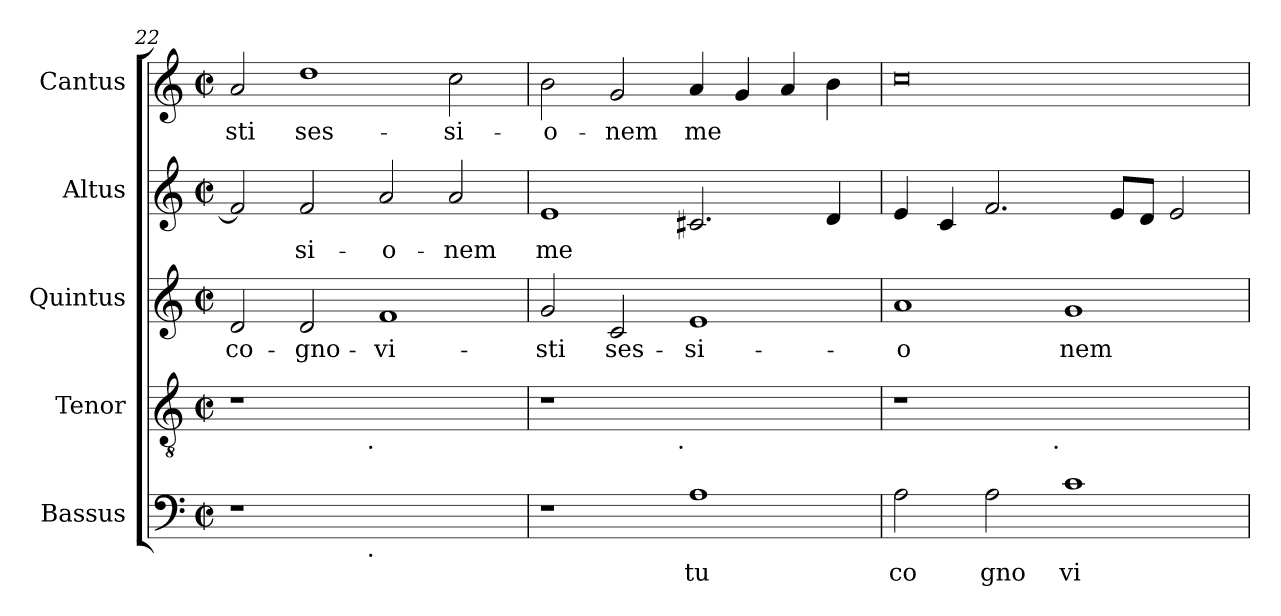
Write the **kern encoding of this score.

**kern	**text	**kern	**kern	**text	**kern	**text	**kern	**text
*part5	*part5	*part4	*part3	*part3	*part2	*part2	*part1	*part1
*staff5	*staff5	*staff4	*staff3	*staff3	*staff2	*staff2	*staff1	*staff1
*I"Bassus	*	*I"Tenor	*I"Quintus	*	*I"Altus	*	*I"Cantus	*
*clefF4	*	*clefGv2	*clefG2	*	*clefG2	*	*clefG2	*
*k[]	*	*k[]	*k[]	*	*k[]	*	*k[]	*
*C:	*	*C:	*C:	*	*C:	*	*C:	*
*M2/2	*	*M2/2	*M2/2	*	*M2/2	*	*M2/2	*
*met(c|)	*	*met(c|)	*met(c|)	*	*met(c|)	*	*met(c|)	*
=22	=22	=22	=22	=22	=22	=22	=22	=22
!	!	!	!	!LO:LY:b:cj	!	!LO:LY:b:cj	!	!LO:LY:b:cj
*^	*	*^	*	*	*	*	*	*
1r	2ryy	.	1r	2ryy	2d/	co-	2f/]	--	2a/	-sti
!	!	!	!	!	!	!LO:LY:b:cj	!	!LO:LY:b:cj	!	!LO:LY:b:cj
.	4...ryy	.	.	4...ryy	2d/	-gno-	2f/	-si-	1dd	ses-
!	!	!	!	!LO:TX:b:t=.	!	!	!	!	!	!
!	!LO:TX:b:t=.	!	!	!	!	!	!	!	!	!
.	1ryy	.	.	1ryy	.	.	.	.	.	.
!	!	!	!	!	!	!LO:LY:b:cj	!	!LO:LY:b:cj	!	!
1ryy	.	.	1ryy	.	1f	-vi-	2a/	-o-	.	.
!	!	!	!	!	!	!	!	!LO:LY:b:cj	!	!LO:LY:b:cj
.	.	.	.	.	.	.	2a/	-nem	2cc\	-si-
.	32ryy	.	.	32ryy	.	.	.	.	.	.
=23	=23	=23	=23	=23	=23	=23	=23	=23	=23	=23
!	!	!	!	!	!	!LO:LY:b:cj	!	!LO:LY:b:cj	!	!LO:LY:b:cj
*v	*v	*	*	*	*	*	*	*	*	*
1r	.	1r	2ryy	2g/	-sti	1e	me-	2b\	-o-
!	!	!	!	!	!LO:LY:b:cj	!	!	!	!LO:LY:b:cj
.	.	.	4...ryy	2c/	ses-	.	.	2g/	-nem
!	!	!	!LO:TX:b:t=.	!	!	!	!	!	!
.	.	.	1ryy	.	.	.	.	.	.
!	!LO:LY:b:cj	!	!	!	!LO:LY:b:cj	!	!LO:LY:b:cj	!	!LO:LY:b:cj
1A	tu	1ryy	.	1e	-si-	2.c#X/	--	4a/	me-
!	!	!	!	!	!	!	!	!	!LO:LY:b:cj
.	.	.	.	.	.	.	.	4g/	--
!	!	!	!	!	!	!	!	!	!LO:LY:b:cj
.	.	.	.	.	.	.	.	4a/	--
!	!	!	!	!	!	!	!LO:LY:b:cj	!	!LO:LY:b:cj
.	.	.	.	.	.	4d/	--	4b\	--
.	.	.	32ryy	.	.	.	.	.	.
!!LO:LB:g=z
=24	=24	=24	=24	=24	=24	=24	=24	=24	=24
!	!LO:LY:b:cj	!	!	!	!LO:LY:b:cj	!	!LO:LY:b:cj	!	!LO:LY:b:cj
2A\	co	1r	2ryy	1a	-o	4e/	--	0cc	--
!	!	!	!	!	!	!	!LO:LY:b:cj	!	!
.	.	.	.	.	.	4c/	--	.	.
!	!LO:LY:b:cj	!	!	!	!	!	!LO:LY:b:cj	!	!
2A\	gno	.	4...ryy	.	.	2.f/	--	.	.
!	!	!	!LO:TX:b:t=.	!	!	!	!	!	!
.	.	.	1ryy	.	.	.	.	.	.
!	!LO:LY:b:cj	!	!	!	!LO:LY:b:cj	!	!	!	!
1c	vi	1ryy	.	1g	nem	.	.	.	.
!	!	!	!	!	!	!	!LO:LY:b:cj	!	!
.	.	.	.	.	.	8e/L	--	.	.
!	!	!	!	!	!	!	!LO:LY:b:cj	!	!
.	.	.	.	.	.	8d/J	--	.	.
!	!	!	!	!	!	!	!LO:LY:b:cj	!	!
.	.	.	.	.	.	2e/	--	.	.
.	.	.	32ryy	.	.	.	.	.	.
*	*	*v	*v	*	*	*	*	*	*
=	=	=	=	=	=	=	=	=
*-	*-	*-	*-	*-	*-	*-	*-	*-
